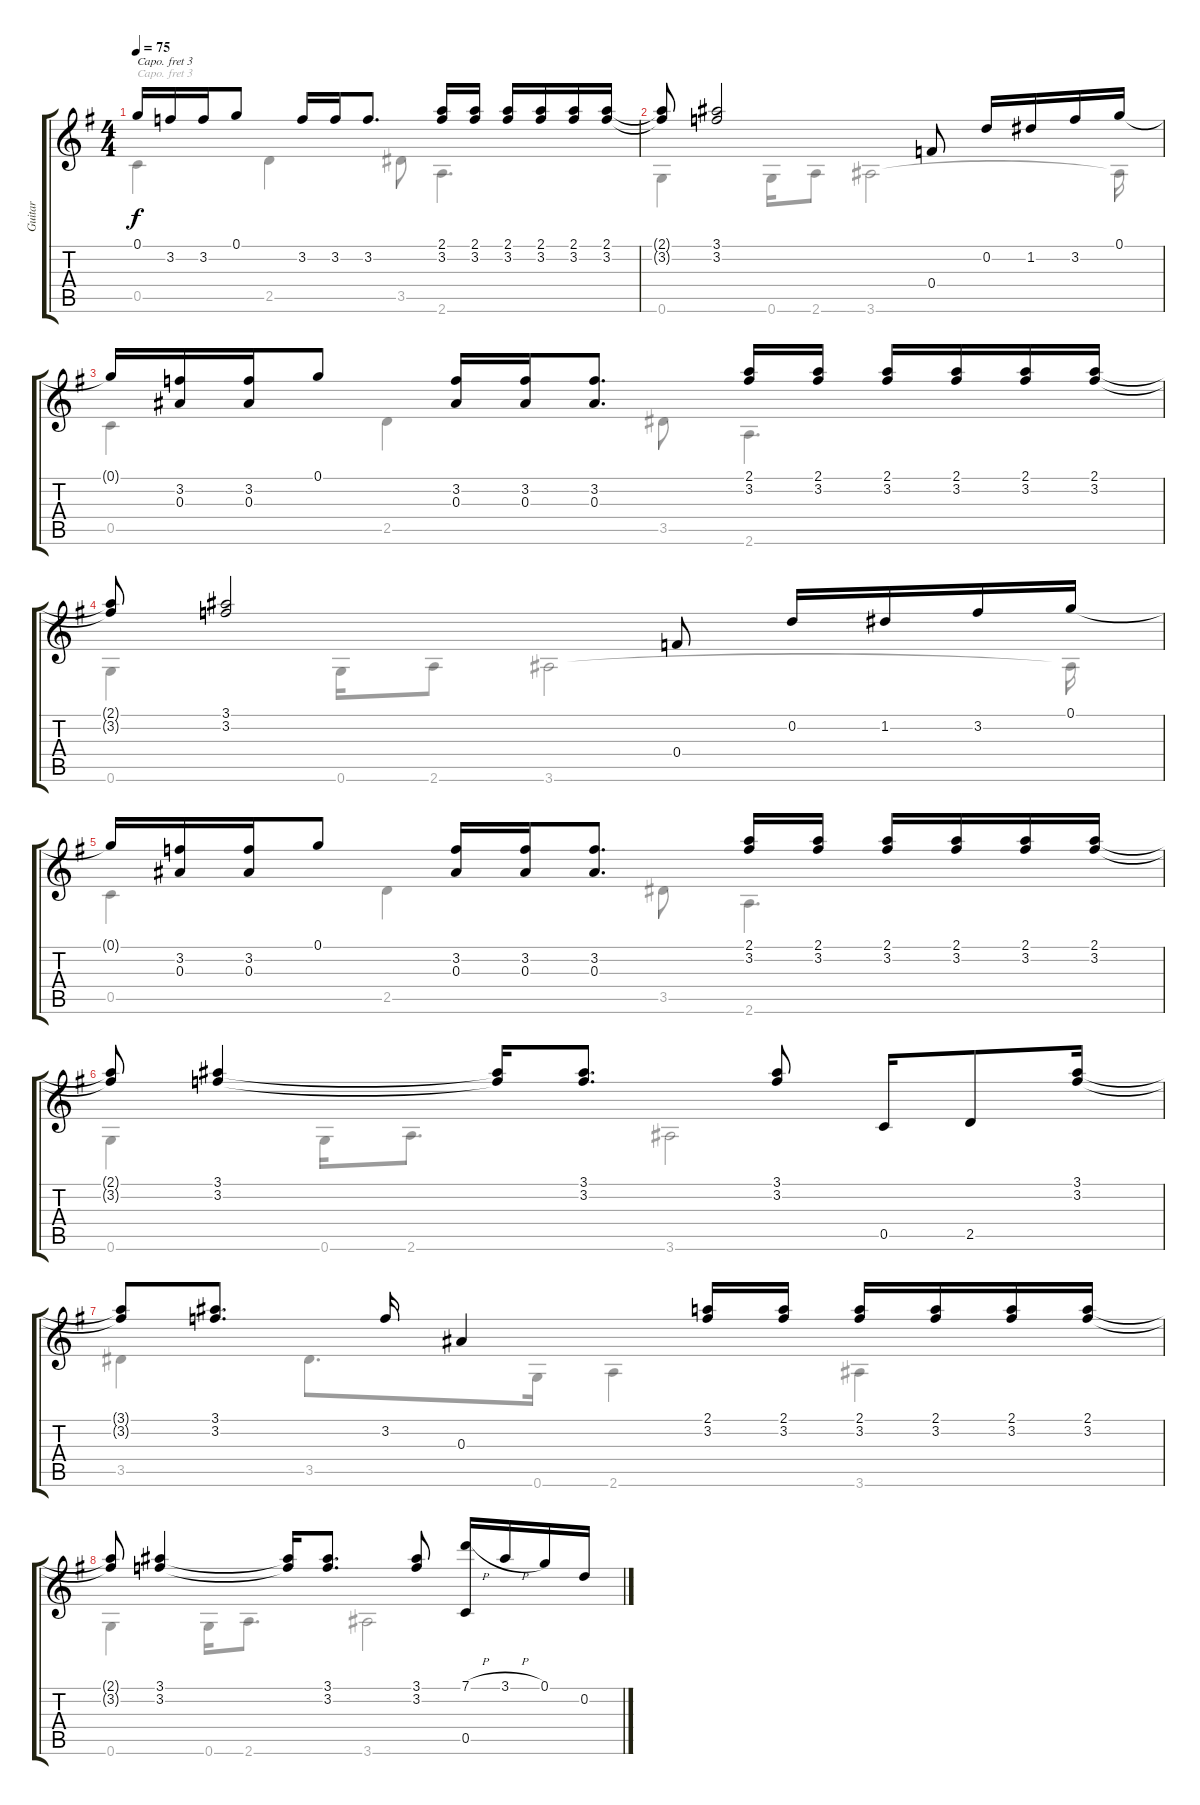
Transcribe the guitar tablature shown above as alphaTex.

\track ("Guitar" "Guitar") {instrument acousticguitarsteel}
\staff {score tabs}
\capo 3
\tuning (E4 B3 G3 D3 A2 E2) {hide}
\voice
\ts (4 4)
\tempo 75
\clef g2
\ks g
0.1{t}.16{dy f} 3.2.16 3.2.16 0.1.8 3.2.16 3.2.16 3.2.8{d} (2.1 3.2).16 (2.1 3.2).16 (2.1 3.2).16 (2.1 3.2).16 (2.1 3.2).16 (2.1 3.2).16 |
(2.1{t} 3.2{t}).8 (3.1 3.2).2 0.4.8 0.2.16 1.2.16 3.2.16 0.1.16 |
0.1{t}.16 (3.2 0.3).16 (3.2 0.3).16 0.1.8 (3.2 0.3).16 (3.2 0.3).16 (3.2 0.3).8{d} (2.1 3.2).16 (2.1 3.2).16 (2.1 3.2).16 (2.1 3.2).16 (2.1 3.2).16 (2.1 3.2).16 |
(2.1{t} 3.2{t}).8 (3.1 3.2).2 0.4.8 0.2.16 1.2.16 3.2.16 0.1.16 |
0.1{t}.16 (3.2 0.3).16 (3.2 0.3).16 0.1.8 (3.2 0.3).16 (3.2 0.3).16 (3.2 0.3).8{d} (2.1 3.2).16 (2.1 3.2).16 (2.1 3.2).16 (2.1 3.2).16 (2.1 3.2).16 (2.1 3.2).16 |
(2.1{t} 3.2{t}).8 (3.1 3.2).4 (3.1{t} 3.2{t}).16 (3.1 3.2).8{d} (3.1 3.2).8 0.5.16 2.5.8 (3.1 3.2).16 |
(3.1{t} 3.2{t}).8 (3.1 3.2).8{d} 3.2.16 0.3.4 (2.1 3.2).16 (2.1 3.2).16 (2.1 3.2).16 (2.1 3.2).16 (2.1 3.2).16 (2.1 3.2).16 |
(2.1{t} 3.2{t}).8 (3.1 3.2).4 (3.1{t} 3.2{t}).16 (3.1 3.2).8{d} (3.1 3.2).8 (7.1{h} 0.5).16 3.1{h}.16 0.1.16 0.2.16
\voice
\clef g2
\ottava regular
\simile none
\ks g
0.5.4{dy f} 2.5.4 3.5.8 2.6.4{d} |
0.6.4 0.6.16 2.6.8 3.6.2 3.6{t}.16 |
0.5.4 2.5.4 3.5.8 2.6.4{d} |
0.6.4 0.6.16 2.6.8 3.6.2 3.6{t}.16 |
0.5.4 2.5.4 3.5.8 2.6.4{d} |
0.6.4 0.6.16 2.6.8{d} 3.6.2 |
3.5.4 3.5.8{d} 0.6.16 2.6.4 3.6.4 |
0.6.4 0.6.16 2.6.8{d} 3.6.2
